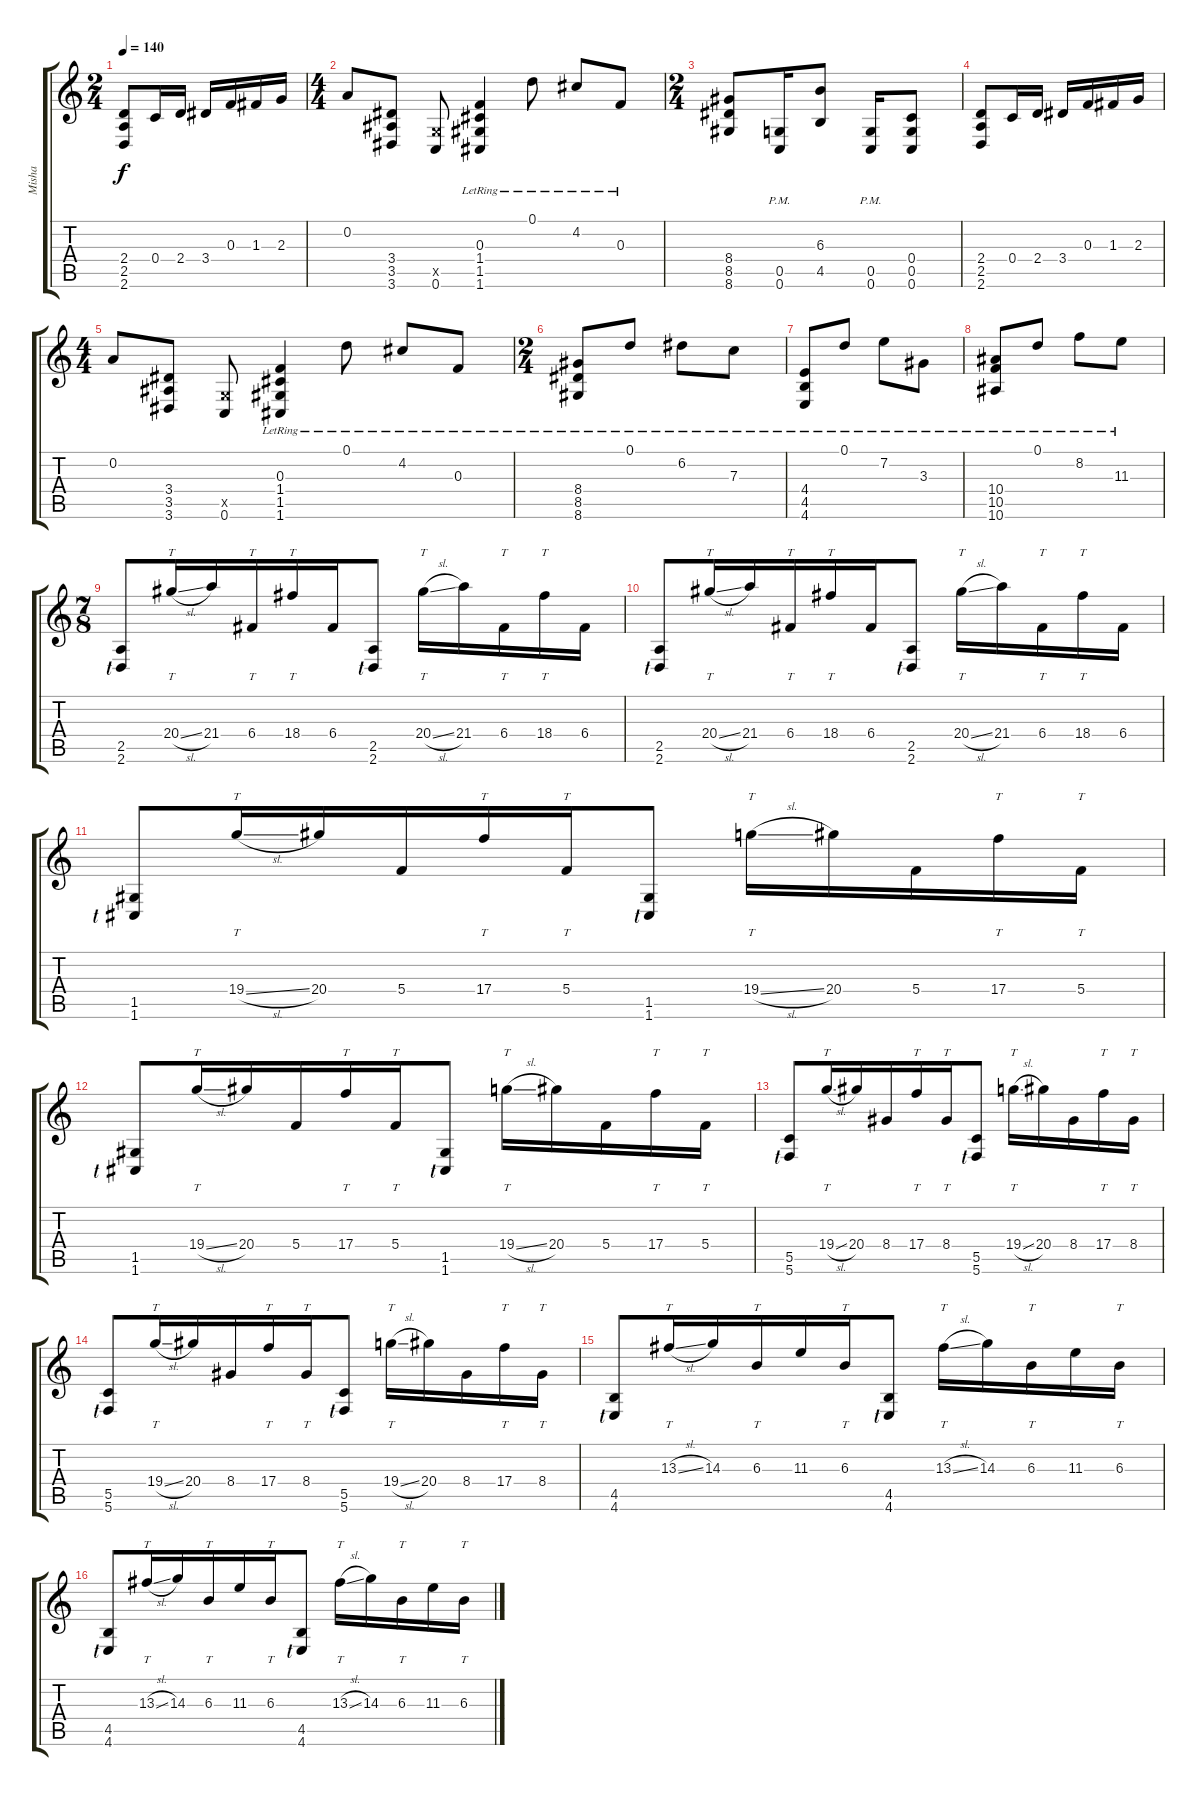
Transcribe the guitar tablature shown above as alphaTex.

\track ("Misha" "Misha") {instrument distortionguitar}
\staff {score tabs}
\tuning (D4 A3 F3 C3 G2 C2) {hide}
\ts (2 4)
\tempo 140
\clef g2
\ks c
(2.4 2.5 2.6).8{dy f} 0.4.16 2.4.16 3.4.16 0.3.16 1.3.16 2.3.16 |
\ts (4 4)
0.2.8 (3.4 3.5 3.6).8 (0.5{x} 0.6).8 (0.3{lr} 1.4{lr} 1.5{lr} 1.6{lr}).4 0.1{lr}.8 4.2{lr}.8 0.3{lr}.8 |
\ts (2 4)
(8.4 8.5 8.6).8 (0.5{pm} 0.6).16 (6.3 4.5).8 (0.5{pm} 0.6).16 (0.4 0.5 0.6).8 |
(2.4 2.5 2.6).8 0.4.16 2.4.16 3.4.16 0.3.16 1.3.16 2.3.16 |
\ts (4 4)
0.2.8 (3.4 3.5 3.6).8 (0.5{x} 0.6).8 (0.3{lr} 1.4{lr} 1.5{lr} 1.6{lr}).4 0.1{lr}.8 4.2{lr}.8 0.3{lr}.8 |
\ts (2 4)
(8.4{lr} 8.5{lr} 8.6{lr}).8 0.1{lr}.8 6.2{lr}.8 7.3{lr}.8 |
(4.4{lr} 4.5{lr} 4.6{lr}).8 0.1{lr}.8 7.2{lr}.8 3.3{lr}.8 |
(10.4{lr} 10.5{lr} 10.6{lr}).8 0.1{lr}.8 8.2{lr}.8 11.3{lr}.8 |
\ts (7 8)
(2.5 2.6{lf 1}).8 20.4{sl}.16{tt} 21.4.16 6.4.16{tt} 18.4.16{tt} 6.4.16 (2.5 2.6{lf 1}).8 20.4{sl}.16{tt} 21.4.16 6.4.16{tt} 18.4.16{tt} 6.4.16 |
(2.5 2.6{lf 1}).8 20.4{sl}.16{tt} 21.4.16 6.4.16{tt} 18.4.16{tt} 6.4.16 (2.5 2.6{lf 1}).8 20.4{sl}.16{tt} 21.4.16 6.4.16{tt} 18.4.16{tt} 6.4.16 |
(1.5 1.6{lf 1}).8 19.4{sl}.16{tt} 20.4.16 5.4.16 17.4.16{tt} 5.4.16{tt} (1.5 1.6{lf 1}).8 19.4{sl}.16{tt} 20.4.16 5.4.16 17.4.16{tt} 5.4.16{tt} |
(1.5 1.6{lf 1}).8 19.4{sl}.16{tt} 20.4.16 5.4.16 17.4.16{tt} 5.4.16{tt} (1.5 1.6{lf 1}).8 19.4{sl}.16{tt} 20.4.16 5.4.16 17.4.16{tt} 5.4.16{tt} |
(5.5 5.6{lf 1}).8 19.4{sl}.16{tt} 20.4.16 8.4.16 17.4.16{tt} 8.4.16{tt} (5.5 5.6{lf 1}).8 19.4{sl}.16{tt} 20.4.16 8.4.16 17.4.16{tt} 8.4.16{tt} |
(5.5 5.6{lf 1}).8 19.4{sl}.16{tt} 20.4.16 8.4.16 17.4.16{tt} 8.4.16{tt} (5.5 5.6{lf 1}).8 19.4{sl}.16{tt} 20.4.16 8.4.16 17.4.16{tt} 8.4.16{tt} |
(4.5 4.6{lf 1}).8 13.3{sl}.16{tt} 14.3.16 6.3.16{tt} 11.3.16 6.3.16{tt} (4.5 4.6{lf 1}).8 13.3{sl}.16{tt} 14.3.16 6.3.16{tt} 11.3.16 6.3.16{tt} |
(4.5 4.6{lf 1}).8 13.3{sl}.16{tt} 14.3.16 6.3.16{tt} 11.3.16 6.3.16{tt} (4.5 4.6{lf 1}).8 13.3{sl}.16{tt} 14.3.16 6.3.16{tt} 11.3.16 6.3.16{tt}
